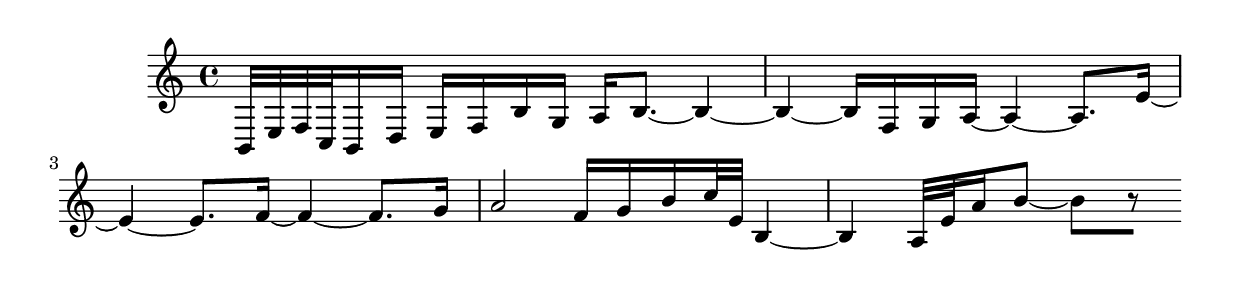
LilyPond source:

\version "2.19.82"
\language "english"

\header {
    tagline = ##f
}

\layout {}

\paper {}

\score {
    {
        b,32
        [
        e32
        f32
        c32
        b,16
        d16
        ]
        e16
        [
        f16
        b16
        g16
        ]
        a16
        [
        b8.
        ~
        ]
        b4
        ~
        b4
        ~
        b16
        [
        f16
        g16
        a16
        ~
        ]
        a4
        ~
        a8.
        [
        e'16
        ~
        ]
        e'4
        ~
        e'8.
        [
        f'16
        ~
        ]
        f'4
        ~
        f'8.
        [
        g'16
        ]
        a'2
        f'16
        [
        g'16
        b'16
        c''32
        e'32
        ]
        b4
        ~
        b4
        a32
        [
        e'32
        a'16
        b'8
        ~
        ]
        b'8
        [
        r8
        ]
    }
}